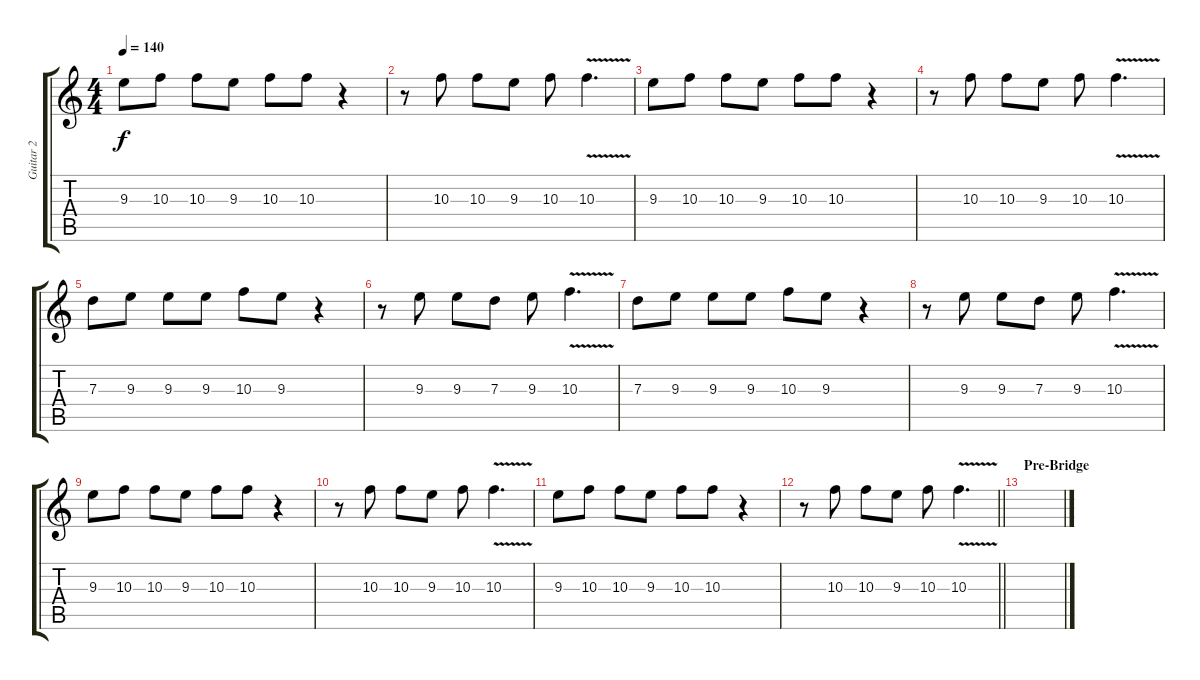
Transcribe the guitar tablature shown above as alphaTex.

\track ("Guitar 2" "Guitar 2") {instrument acousticguitarsteel}
\staff {score tabs}
\tuning (E4 B3 G3 D3 A2 E2) {hide}
\ts (4 4)
\tempo 140
\clef g2
\ks c
9.3.8{dy f} 10.3.8 10.3.8 9.3.8 10.3.8 10.3.8 r.4 |
r.8 10.3.8 10.3.8 9.3.8 10.3.8 10.3{v}.4{d} |
9.3.8 10.3.8 10.3.8 9.3.8 10.3.8 10.3.8 r.4 |
r.8 10.3.8 10.3.8 9.3.8 10.3.8 10.3{v}.4{d} |
7.3.8 9.3.8 9.3.8 9.3.8 10.3.8 9.3.8 r.4 |
r.8 9.3.8 9.3.8 7.3.8 9.3.8 10.3{v}.4{d} |
7.3.8 9.3.8 9.3.8 9.3.8 10.3.8 9.3.8 r.4 |
r.8 9.3.8 9.3.8 7.3.8 9.3.8 10.3{v}.4{d} |
9.3.8 10.3.8 10.3.8 9.3.8 10.3.8 10.3.8 r.4 |
r.8 10.3.8 10.3.8 9.3.8 10.3.8 10.3{v}.4{d} |
9.3.8 10.3.8 10.3.8 9.3.8 10.3.8 10.3.8 r.4 |
\barLineRight lightlight
r.8 10.3.8 10.3.8 9.3.8 10.3.8 10.3{v}.4{d} |
\section ("" "Pre-Bridge")
